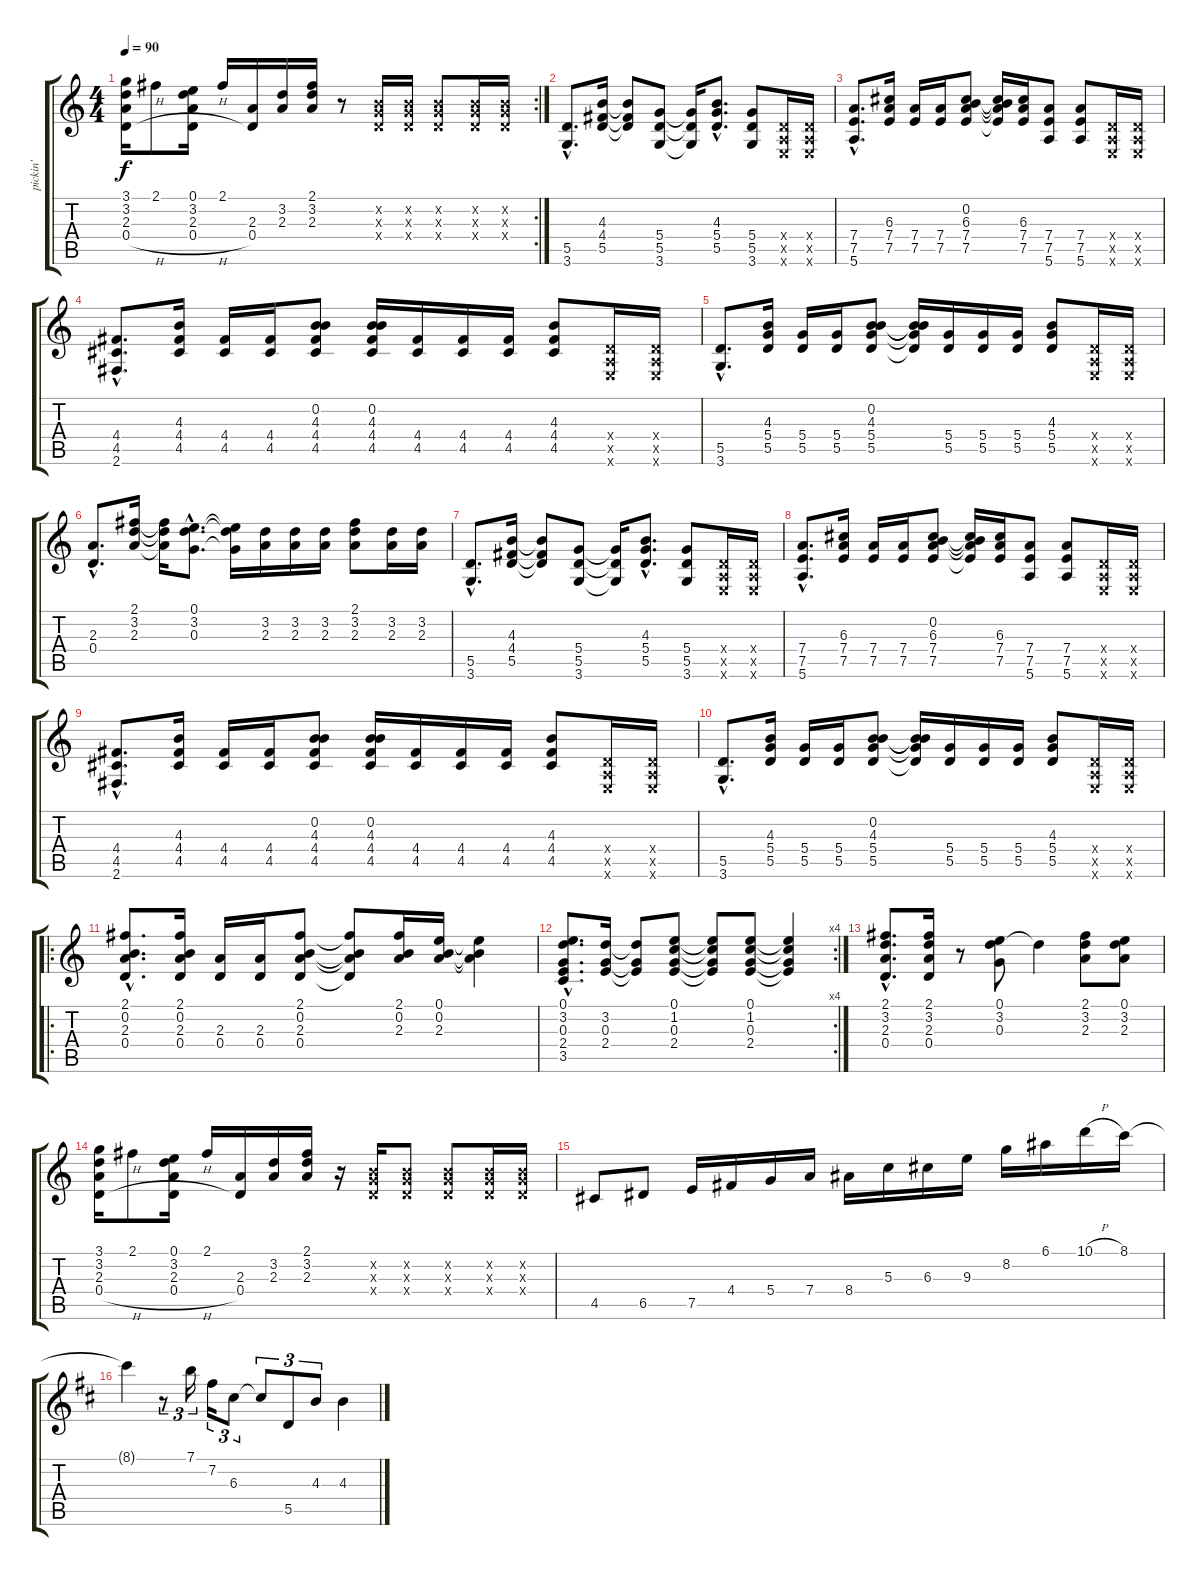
\track ("pickin'" "pickin'") {instrument acousticguitarsteel}
\staff {score tabs}
\tuning (E4 B3 G3 D3 A2 E2) {hide}
\rc 2
\ts (4 4)
\tempo 90
\clef g2
\ks c
(3.1 3.2 2.3 0.4{h}).16{dy f} 2.1.8 (0.1 3.2 2.3 0.4{h}).16 2.1.16 (2.3 0.4).16 (3.2 2.3).16 (2.1 3.2 2.3).16 r.8 (0.2{x} 0.3{x} 0.4{x}).16 (0.2{x} 0.3{x} 0.4{x}).16 (0.2{x} 0.3{x} 0.4{x}).8 (0.2{x} 0.3{x} 0.4{x}).16 (0.2{x} 0.3{x} 0.4{x}).16 |
(5.5{hac} 3.6{hac}).8{d} (4.3 4.4 5.5).16 (4.3{t} 4.4{t} 5.5{t}).8 (5.4 5.5 3.6).8 (5.4{t} 5.5{t} 3.6{t}).16 (4.3{hac} 5.4{hac} 5.5{hac}).8{d} (5.4 5.5 3.6).8 (0.4{x} 0.5{x} 0.6{x}).16 (0.4{x} 0.5{x} 0.6{x}).16 |
(7.4{hac} 7.5{hac} 5.6{hac}).8{d} (6.3 7.4 7.5).16 (7.4 7.5).16 (7.4 7.5).16 (0.2 6.3 7.4 7.5).8 (0.2{t} 6.3{t} 7.4{t} 7.5{t}).16 (6.3 7.4 7.5).16 (7.4 7.5 5.6).8 (7.4 7.5 5.6).8 (0.4{x} 0.5{x} 0.6{x}).16 (0.4{x} 0.5{x} 0.6{x}).16 |
(4.4{hac} 4.5{hac} 2.6{hac}).8{d} (4.3 4.4 4.5).16 (4.4 4.5).16 (4.4 4.5).16 (0.2 4.3 4.4 4.5).8 (0.2 4.3 4.4 4.5).16 (4.4 4.5).16 (4.4 4.5).16 (4.4 4.5).16 (4.3 4.4 4.5).8 (0.4{x} 0.5{x} 0.6{x}).16 (0.4{x} 0.5{x} 0.6{x}).16 |
(5.5{hac} 3.6{hac}).8{d} (4.3 5.4 5.5).16 (5.4 5.5).16 (5.4 5.5).16 (0.2 4.3 5.4 5.5).8 (0.2{t} 4.3{t} 5.4{t} 5.5{t}).16 (5.4 5.5).16 (5.4 5.5).16 (5.4 5.5).16 (4.3 5.4 5.5).8 (0.4{x} 0.5{x} 0.6{x}).16 (0.4{x} 0.5{x} 0.6{x}).16 |
(2.3{hac} 0.4{hac}).8{d} (2.1 3.2 2.3).16 (2.1{t} 3.2{t} 2.3{t}).16 (0.1{hac} 3.2{hac} 0.3{hac}).8{d} (0.1{t} 3.2{t} 0.3{t}).16 (3.2 2.3).16 (3.2 2.3).16 (3.2 2.3).16 (2.1 3.2 2.3).8 (3.2 2.3).16 (3.2 2.3).16 |
(5.5{hac} 3.6{hac}).8{d} (4.3 4.4 5.5).16 (4.3{t} 4.4{t} 5.5{t}).8 (5.4 5.5 3.6).8 (5.4{t} 5.5{t} 3.6{t}).16 (4.3{hac} 5.4{hac} 5.5{hac}).8{d} (5.4 5.5 3.6).8 (0.4{x} 0.5{x} 0.6{x}).16 (0.4{x} 0.5{x} 0.6{x}).16 |
(7.4{hac} 7.5{hac} 5.6{hac}).8{d} (6.3 7.4 7.5).16 (7.4 7.5).16 (7.4 7.5).16 (0.2 6.3 7.4 7.5).8 (0.2{t} 6.3{t} 7.4{t} 7.5{t}).16 (6.3 7.4 7.5).16 (7.4 7.5 5.6).8 (7.4 7.5 5.6).8 (0.4{x} 0.5{x} 0.6{x}).16 (0.4{x} 0.5{x} 0.6{x}).16 |
(4.4{hac} 4.5{hac} 2.6{hac}).8{d} (4.3 4.4 4.5).16 (4.4 4.5).16 (4.4 4.5).16 (0.2 4.3 4.4 4.5).8 (0.2 4.3 4.4 4.5).16 (4.4 4.5).16 (4.4 4.5).16 (4.4 4.5).16 (4.3 4.4 4.5).8 (0.4{x} 0.5{x} 0.6{x}).16 (0.4{x} 0.5{x} 0.6{x}).16 |
(5.5{hac} 3.6{hac}).8{d} (4.3 5.4 5.5).16 (5.4 5.5).16 (5.4 5.5).16 (0.2 4.3 5.4 5.5).8 (0.2{t} 4.3{t} 5.4{t} 5.5{t}).16 (5.4 5.5).16 (5.4 5.5).16 (5.4 5.5).16 (4.3 5.4 5.5).8 (0.4{x} 0.5{x} 0.6{x}).16 (0.4{x} 0.5{x} 0.6{x}).16 |
\ro
(2.1{hac} 0.2{hac} 2.3{hac} 0.4{hac}).8{d} (2.1 0.2 2.3 0.4).16 (2.3 0.4).16 (2.3 0.4).16 (2.1 0.2 2.3 0.4).8 (2.1{t} 0.2{t} 2.3{t} 0.4{t}).8 (2.1 0.2 2.3).16 (0.1 0.2 2.3).16 (0.1{t} 0.2{t} 2.3{t}).4 |
\rc 4
(0.1{hac} 3.2{hac} 0.3{hac} 2.4{hac} 3.5{hac}).8{d} (3.2 0.3 2.4).16 (3.2{t} 0.3{t} 2.4{t}).8 (0.1 1.2 0.3 2.4).8 (0.1{t} 1.2{t} 0.3{t} 2.4{t}).8 (0.1 1.2 0.3 2.4).8 (0.1{t} 1.2{t} 0.3{t} 2.4{t}).4 |
(2.1{hac} 3.2{hac} 2.3{hac} 0.4{hac}).8{d} (2.1 3.2 2.3 0.4).16 r.8 (0.1 3.2 0.3).8 3.2{t}.4 (2.1 3.2 2.3).8 (0.1 3.2 2.3).8 |
(3.1 3.2 2.3 0.4{h}).16 2.1.8 (0.1 3.2 2.3 0.4{h}).16 2.1.16 (2.3 0.4).16 (3.2 2.3).16 (2.1 3.2 2.3).16 r.16 (0.2{x} 0.3{x} 0.4{x}).16 (0.2{x} 0.3{x} 0.4{x}).8 (0.2{x} 0.3{x} 0.4{x}).8 (0.2{x} 0.3{x} 0.4{x}).16 (0.2{x} 0.3{x} 0.4{x}).16 |
4.5.8 6.5.8 7.5.16 4.4.16 5.4.16 7.4.16 8.4.16 5.3.16 6.3.16 9.3.16 8.2.16 6.1.16 10.1{h}.16 8.1.16 |
\ks bminor
8.1{t}.4 r.8{tu (3 2)} 7.1.16{tu (3 2)} 7.2.16{tu (3 2)} 6.3.8{tu (3 2)} 6.3{t}.8{tu (3 2)} 5.5.8{tu (3 2)} 4.3.8{tu (3 2)} 4.3.4
